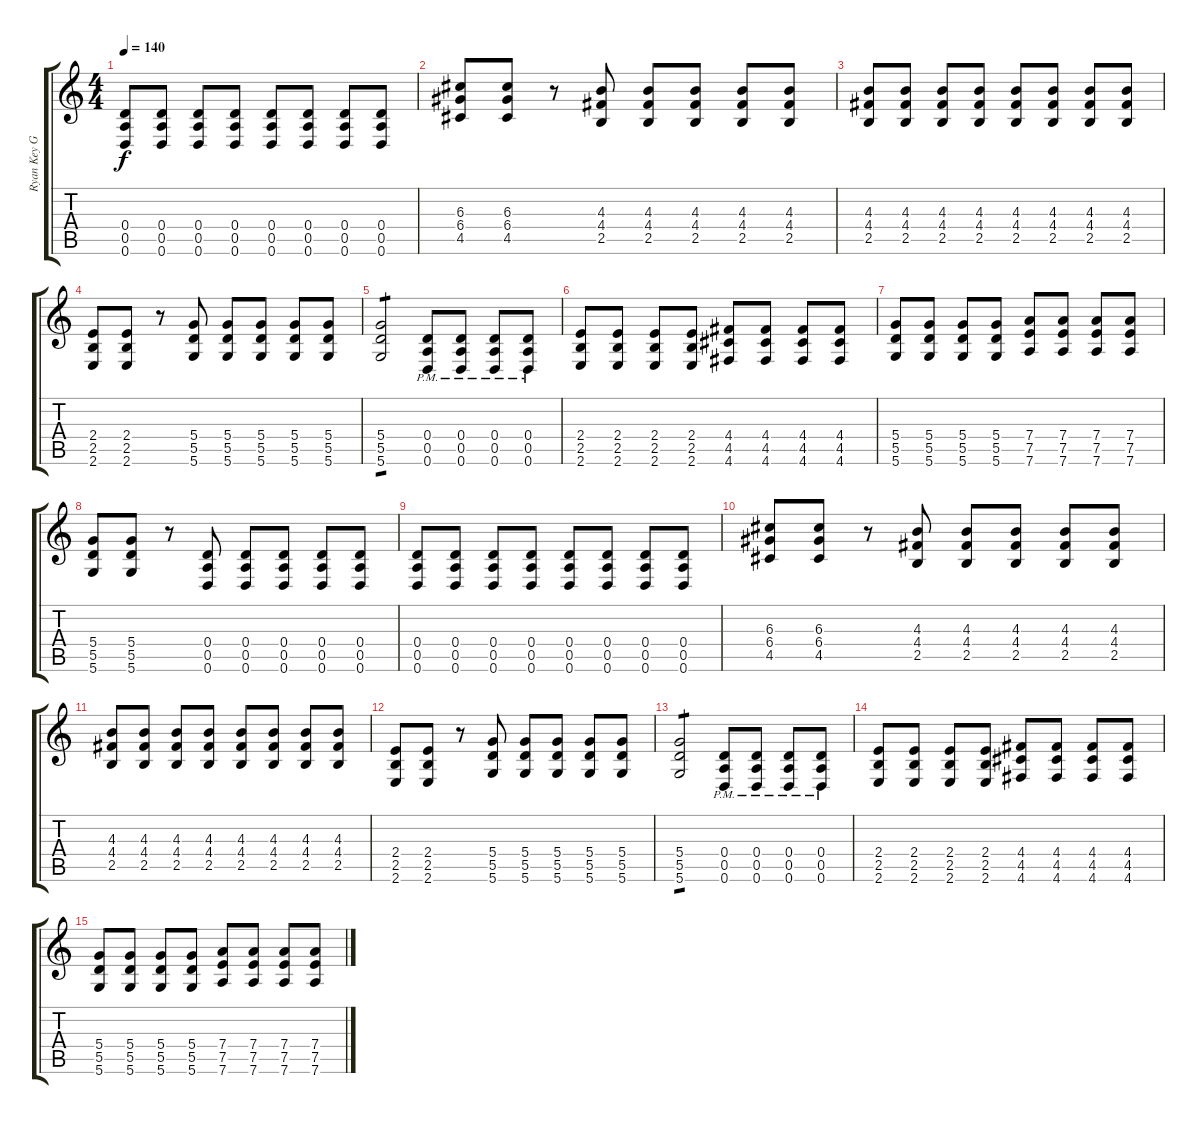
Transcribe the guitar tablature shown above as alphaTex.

\track ("Ryan Key Guitar 1" "Ryan Key G") {instrument distortionguitar}
\staff {score tabs}
\tuning (E4 B3 G3 D3 A2 D2) {hide}
\ts (4 4)
\tempo 140
\clef g2
\ks c
(0.4 0.5 0.6).8{dy f} (0.4 0.5 0.6).8 (0.4 0.5 0.6).8 (0.4 0.5 0.6).8 (0.4 0.5 0.6).8 (0.4 0.5 0.6).8 (0.4 0.5 0.6).8 (0.4 0.5 0.6).8 |
(6.3 6.4 4.5).8 (6.3 6.4 4.5).8 r.8 (4.3 4.4 2.5).8 (4.3 4.4 2.5).8 (4.3 4.4 2.5).8 (4.3 4.4 2.5).8 (4.3 4.4 2.5).8 |
(4.3 4.4 2.5).8 (4.3 4.4 2.5).8 (4.3 4.4 2.5).8 (4.3 4.4 2.5).8 (4.3 4.4 2.5).8 (4.3 4.4 2.5).8 (4.3 4.4 2.5).8 (4.3 4.4 2.5).8 |
(2.4 2.5 2.6).8 (2.4 2.5 2.6).8 r.8 (5.4 5.5 5.6).8 (5.4 5.5 5.6).8 (5.4 5.5 5.6).8 (5.4 5.5 5.6).8 (5.4 5.5 5.6).8 |
(5.4 5.5 5.6).2{tp 1} (0.4{pm} 0.5{pm} 0.6{pm}).8 (0.4{pm} 0.5{pm} 0.6{pm}).8 (0.4{pm} 0.5{pm} 0.6{pm}).8 (0.4{pm} 0.5{pm} 0.6{pm}).8 |
(2.4 2.5 2.6).8 (2.4 2.5 2.6).8 (2.4 2.5 2.6).8 (2.4 2.5 2.6).8 (4.4 4.5 4.6).8 (4.4 4.5 4.6).8 (4.4 4.5 4.6).8 (4.4 4.5 4.6).8 |
(5.4 5.5 5.6).8 (5.4 5.5 5.6).8 (5.4 5.5 5.6).8 (5.4 5.5 5.6).8 (7.4 7.5 7.6).8 (7.4 7.5 7.6).8 (7.4 7.5 7.6).8 (7.4 7.5 7.6).8 |
(5.4 5.5 5.6).8{volume 13 instrument distortionguitar} (5.4 5.5 5.6).8 r.8 (0.4 0.5 0.6).8 (0.4 0.5 0.6).8 (0.4 0.5 0.6).8 (0.4 0.5 0.6).8 (0.4 0.5 0.6).8 |
(0.4 0.5 0.6).8 (0.4 0.5 0.6).8 (0.4 0.5 0.6).8 (0.4 0.5 0.6).8 (0.4 0.5 0.6).8 (0.4 0.5 0.6).8 (0.4 0.5 0.6).8 (0.4 0.5 0.6).8 |
(6.3 6.4 4.5).8 (6.3 6.4 4.5).8 r.8 (4.3 4.4 2.5).8 (4.3 4.4 2.5).8 (4.3 4.4 2.5).8 (4.3 4.4 2.5).8 (4.3 4.4 2.5).8 |
(4.3 4.4 2.5).8 (4.3 4.4 2.5).8 (4.3 4.4 2.5).8 (4.3 4.4 2.5).8 (4.3 4.4 2.5).8 (4.3 4.4 2.5).8 (4.3 4.4 2.5).8 (4.3 4.4 2.5).8 |
(2.4 2.5 2.6).8 (2.4 2.5 2.6).8 r.8 (5.4 5.5 5.6).8 (5.4 5.5 5.6).8 (5.4 5.5 5.6).8 (5.4 5.5 5.6).8 (5.4 5.5 5.6).8 |
(5.4 5.5 5.6).2{tp 1} (0.4{pm} 0.5{pm} 0.6{pm}).8 (0.4{pm} 0.5{pm} 0.6{pm}).8 (0.4{pm} 0.5{pm} 0.6{pm}).8 (0.4{pm} 0.5{pm} 0.6{pm}).8 |
(2.4 2.5 2.6).8 (2.4 2.5 2.6).8 (2.4 2.5 2.6).8 (2.4 2.5 2.6).8 (4.4 4.5 4.6).8 (4.4 4.5 4.6).8 (4.4 4.5 4.6).8 (4.4 4.5 4.6).8 |
(5.4 5.5 5.6).8 (5.4 5.5 5.6).8 (5.4 5.5 5.6).8 (5.4 5.5 5.6).8 (7.4 7.5 7.6).8 (7.4 7.5 7.6).8 (7.4 7.5 7.6).8 (7.4 7.5 7.6).8
